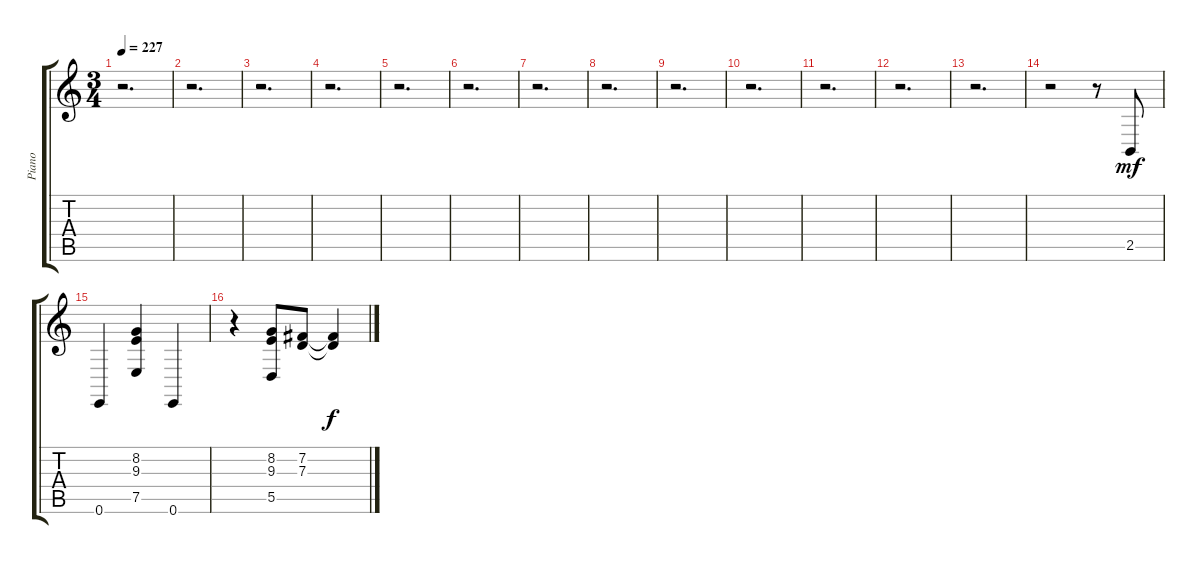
\track ("Piano" "Piano") {instrument acousticgrandpiano}
\staff {score tabs}
\tuning (E4 B3 G3 D3 A2 E2) {hide}
\ts (3 4)
\tempo 227
\clef g2
\ks c
r.2{d dy f} |
r.2{d} |
r.2{d} |
r.2{d} |
r.2{d} |
r.2{d} |
r.2{d} |
r.2{d} |
r.2{d} |
r.2{d} |
r.2{d} |
r.2{d} |
r.2{d} |
r.2 r.8 2.5.8{dy mf} |
0.6.4 (8.2 9.3 7.5).4 0.6.4 |
r.4 (8.2 9.3 5.5).8 (7.2 7.3).8 (7.2{t} 7.3{t}).4{dy f}
